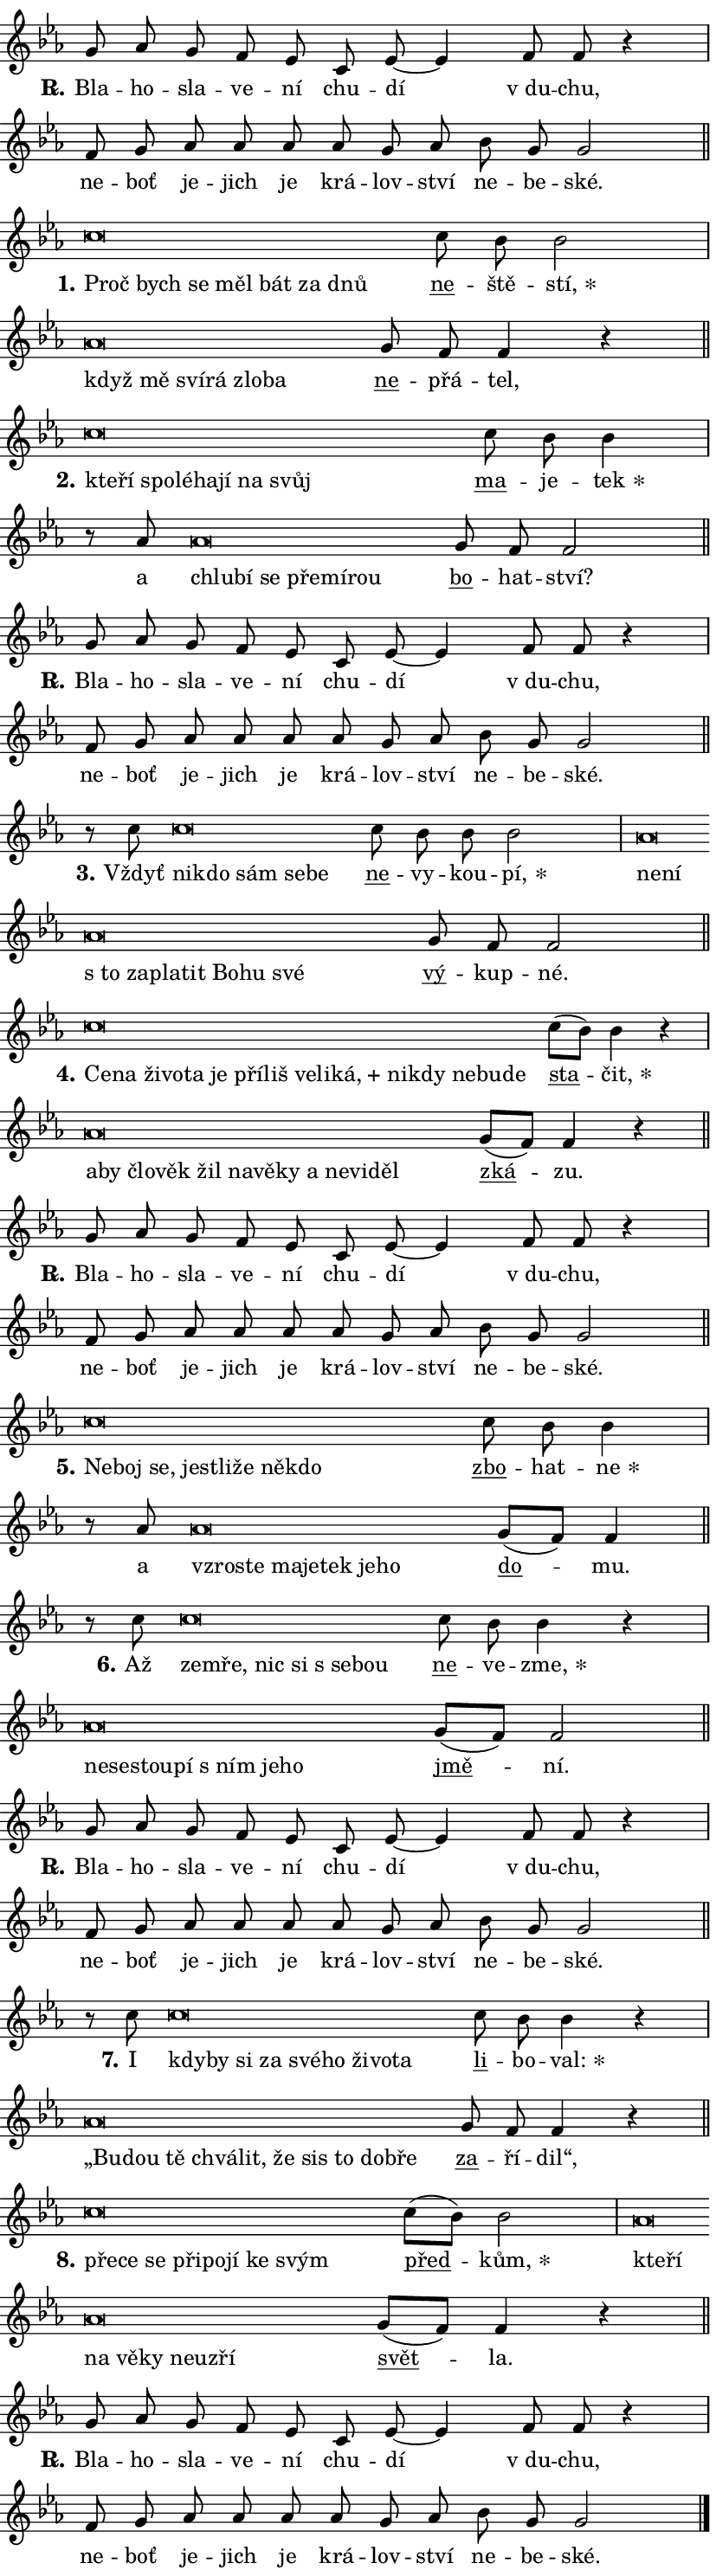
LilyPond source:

\version "2.24.0"
\header { tagline = "" }
\paper {
  indent = 0\cm
  top-margin = 0\cm
  right-margin = 0.13\cm % to fit lyric hyphens
  bottom-margin = 0\cm
  left-margin = 0\cm
  paper-width = 14\cm
  page-breaking = #ly:one-page-breaking
  system-system-spacing.basic-distance = #11
  score-system-spacing.basic-distance = #11
  ragged-last = ##f
}


%% Author: Thomas Morley
%% https://lists.gnu.org/archive/html/lilypond-user/2020-05/msg00002.html
#(define (line-position grob)
"Returns position of @var[grob} in current system:
   @code{'start}, if at first time-step
   @code{'end}, if at last time-step
   @code{'middle} otherwise
"
  (let* ((col (ly:item-get-column grob))
         (ln (ly:grob-object col 'left-neighbor))
         (rn (ly:grob-object col 'right-neighbor))
         (col-to-check-left (if (ly:grob? ln) ln col))
         (col-to-check-right (if (ly:grob? rn) rn col))
         (break-dir-left
           (and
             (ly:grob-property col-to-check-left 'non-musical #f)
             (ly:item-break-dir col-to-check-left)))
         (break-dir-right
           (and
             (ly:grob-property col-to-check-right 'non-musical #f)
             (ly:item-break-dir col-to-check-right))))
        (cond ((eqv? 1 break-dir-left) 'start)
              ((eqv? -1 break-dir-right) 'end)
              (else 'middle))))

#(define (tranparent-at-line-position vctor)
  (lambda (grob)
  "Relying on @code{line-position} select the relevant enry from @var{vctor}.
Used to determine transparency,"
    (case (line-position grob)
      ((end) (not (vector-ref vctor 0)))
      ((middle) (not (vector-ref vctor 1)))
      ((start) (not (vector-ref vctor 2))))))

noteHeadBreakVisibility =
#(define-music-function (break-visibility)(vector?)
"Makes @code{NoteHead}s transparent relying on @var{break-visibility}"
#{
  \override NoteHead.transparent =
    #(tranparent-at-line-position break-visibility)
#})

#(define delete-ledgers-for-transparent-note-heads
  (lambda (grob)
    "Reads whether a @code{NoteHead} is transparent.
If so this @code{NoteHead} is removed from @code{'note-heads} from
@var{grob}, which is supposed to be @code{LedgerLineSpanner}.
As a result ledgers are not printed for this @code{NoteHead}"
    (let* ((nhds-array (ly:grob-object grob 'note-heads))
           (nhds-list
             (if (ly:grob-array? nhds-array)
                 (ly:grob-array->list nhds-array)
                 '()))
           ;; Relies on the transparent-property being done before
           ;; Staff.LedgerLineSpanner.after-line-breaking is executed.
           ;; This is fragile ...
           (to-keep
             (remove
               (lambda (nhd)
                 (ly:grob-property nhd 'transparent #f))
               nhds-list)))
      ;; TODO find a better method to iterate over grob-arrays, similiar
      ;; to filter/remove etc for lists
      ;; For now rebuilt from scratch
      (set! (ly:grob-object grob 'note-heads)  '())
      (for-each
        (lambda (nhd)
          (ly:pointer-group-interface::add-grob grob 'note-heads nhd))
        to-keep))))

squashNotes = {
  \override NoteHead.X-extent = #'(-0.2 . 0.2)
  \override NoteHead.Y-extent = #'(-0.75 . 0)
  \override NoteHead.stencil =
    #(lambda (grob)
       (let ((pos (ly:grob-property grob 'staff-position)))
         (begin
           (if (< pos -7) (display "ERROR: Lower brevis then expected\n") (display ""))
           (if (<= pos -6) ly:text-interface::print ly:note-head::print))))
}
unSquashNotes = {
  \revert NoteHead.X-extent
  \revert NoteHead.Y-extent
  \revert NoteHead.stencil
}

hideNotes = \noteHeadBreakVisibility #begin-of-line-visible
unHideNotes = \noteHeadBreakVisibility #all-visible

% work-around for resetting accidentals
% https://lilypond.org/doc/v2.23/Documentation/notation/displaying-rhythms#unmetered-music
cadenzaMeasure = {
  \cadenzaOff
  \partial 1024 s1024
  \cadenzaOn
}

#(define-markup-command (accent layout props text) (markup?)
  "Underline accented syllable"
  (interpret-markup layout props
    #{\markup \override #'(offset . 4.3) \underline { #text }#}))

responsum = \markup \concat {
  "R" \hspace #-1.05 \path #0.1 #'((moveto 0 0.07) (lineto 0.9 0.8)) \hspace #0.05 "."
}

spaceSize = #0.6828661417322834 % exact space size for TeX Gyre Schola

\layout {
  \context {
    \Staff
    \remove "Time_signature_engraver"
    \override LedgerLineSpanner.after-line-breaking = #delete-ledgers-for-transparent-note-heads
  }
  \context {
    \Lyrics {
      \override LyricSpace.minimum-distance = \spaceSize
      \override LyricText.font-name = #"TeX Gyre Schola"
      \override LyricText.font-size = 1
      \override StanzaNumber.font-name = #"TeX Gyre Schola Bold"
      \override StanzaNumber.font-size = 1
    }
  }
  \context {
    \Score 
    \override NoteHead.text =
      #(lambda (grob) 
        (let ((pos (ly:grob-property grob 'staff-position)))
          #{\markup {
            \combine
              \halign #-0.55 \raise #(if (= pos -6) 0 0.5) \override #'(thickness . 2) \draw-line #'(3.2 . 0)
              \musicglyph "noteheads.sM1"
          }#}))
  }
}

% magnetic-lyrics.ily
%
%   written by
%     Jean Abou Samra <jean@abou-samra.fr>
%     Werner Lemberg <wl@gnu.org>
%
%   adapted by
%     Jiri Hon <jiri.hon@gmail.com>
%
% Version 2022-Apr-15

% https://www.mail-archive.com/lilypond-user@gnu.org/msg149350.html

#(define (Left_hyphen_pointer_engraver context)
   "Collect syllable-hyphen-syllable occurrences in lyrics and store
them in properties.  This engraver only looks to the left.  For
example, if the lyrics input is @code{foo -- bar}, it does the
following.

@itemize @bullet
@item
Set the @code{text} property of the @code{LyricHyphen} grob between
@q{foo} and @q{bar} to @code{foo}.

@item
Set the @code{left-hyphen} property of the @code{LyricText} grob with
text @q{foo} to the @code{LyricHyphen} grob between @q{foo} and
@q{bar}.
@end itemize

Use this auxiliary engraver in combination with the
@code{lyric-@/text::@/apply-@/magnetic-@/offset!} hook."
   (let ((hyphen #f)
         (text #f))
     (make-engraver
      (acknowledgers
       ((lyric-syllable-interface engraver grob source-engraver)
        (set! text grob)))
      (end-acknowledgers
       ((lyric-hyphen-interface engraver grob source-engraver)
        ;(when (not (grob::has-interface grob 'lyric-space-interface))
          (set! hyphen grob)));)
      ((stop-translation-timestep engraver)
       (when (and text hyphen)
         (ly:grob-set-object! text 'left-hyphen hyphen))
       (set! text #f)
       (set! hyphen #f)))))

#(define (lyric-text::apply-magnetic-offset! grob)
   "If the space between two syllables is less than the value in
property @code{LyricText@/.details@/.squash-threshold}, move the right
syllable to the left so that it gets concatenated with the left
syllable.

Use this function as a hook for
@code{LyricText@/.after-@/line-@/breaking} if the
@code{Left_@/hyphen_@/pointer_@/engraver} is active."
   (let ((hyphen (ly:grob-object grob 'left-hyphen #f)))
     (when hyphen
       (let ((left-text (ly:spanner-bound hyphen LEFT)))
         (when (grob::has-interface left-text 'lyric-syllable-interface)
           (let* ((common (ly:grob-common-refpoint grob left-text X))
                  (this-x-ext (ly:grob-extent grob common X))
                  (left-x-ext
                   (begin
                     ;; Trigger magnetism for left-text.
                     (ly:grob-property left-text 'after-line-breaking)
                     (ly:grob-extent left-text common X)))
                  ;; `delta` is the gap width between two syllables.
                  (delta (- (interval-start this-x-ext)
                            (interval-end left-x-ext)))
                  (details (ly:grob-property grob 'details))
                  (threshold (assoc-get 'squash-threshold details 0.2)))
             (when (< delta threshold)
               (let* (;; We have to manipulate the input text so that
                      ;; ligatures crossing syllable boundaries are not
                      ;; disabled.  For languages based on the Latin
                      ;; script this is essentially a beautification.
                      ;; However, for non-Western scripts it can be a
                      ;; necessity.
                      (lt (ly:grob-property left-text 'text))
                      (rt (ly:grob-property grob 'text))
                      (is-space (grob::has-interface hyphen 'lyric-space-interface))
                      (space (if is-space " " ""))
                      (extra-delta (if is-space spaceSize 0))
                      ;; Append new syllable.
                      (ltrt-space (if (and (string? lt) (string? rt))
                                (string-append lt space rt)
                                (make-concat-markup (list lt space rt))))
                      ;; Right-align `ltrt` to the right side.
                      (ltrt-space-markup (grob-interpret-markup
                               grob
                               (make-translate-markup
                                (cons (interval-length this-x-ext) 0)
                                (make-right-align-markup ltrt-space)))))
                 (begin
                   ;; Don't print `left-text`.
                   (ly:grob-set-property! left-text 'stencil #f)
                   ;; Set text and stencil (which holds all collected
                   ;; syllables so far) and shift it to the left.
                   (ly:grob-set-property! grob 'text ltrt-space)
                   (ly:grob-set-property! grob 'stencil ltrt-space-markup)
                   (ly:grob-translate-axis! grob (- (- delta extra-delta)) X))))))))))


#(define (lyric-hyphen::displace-bounds-first grob)
   ;; Make very sure this callback isn't triggered too early.
   (let ((left (ly:spanner-bound grob LEFT))
         (right (ly:spanner-bound grob RIGHT)))
     (ly:grob-property left 'after-line-breaking)
     (ly:grob-property right 'after-line-breaking)
     (ly:lyric-hyphen::print grob)))

squashThreshold = #0.4

\layout {
  \context {
    \Lyrics
    \consists #Left_hyphen_pointer_engraver
    \override LyricText.after-line-breaking =
      #lyric-text::apply-magnetic-offset!
    \override LyricHyphen.stencil = #lyric-hyphen::displace-bounds-first
    \override LyricText.details.squash-threshold = \squashThreshold
    \override LyricHyphen.minimum-distance = 0
    \override LyricHyphen.minimum-length = \squashThreshold
  }
}

squashText = \override LyricText.details.squash-threshold = 9999
unSquashText = \override LyricText.details.squash-threshold = \squashThreshold

leftText = \override LyricText.self-alignment-X = #LEFT
unLeftText = \revert LyricText.self-alignment-X

starOffset = #(lambda (grob) 
                (let ((x_offset (ly:self-alignment-interface::aligned-on-x-parent grob)))
                  (if (= x_offset 0) 0 (+ x_offset 1.2))))

star = #(define-music-function (syllable)(string?)
"Append star separator at the end of a syllable"
#{
  \once \override LyricText.X-offset = #starOffset
  \lyricmode { \markup {
    #syllable
    \override #'((font-name . "TeX Gyre Schola Bold")) \hspace #0.2 \lower #0.65 \larger "*"
  } }
#})

starAccent = #(define-music-function (syllable)(string?)
"Append star separator at the end of a syllable and make accent"
#{
  \once \override LyricText.X-offset = #starOffset
  \lyricmode { \markup {
    \accent #syllable
    \override #'((font-name . "TeX Gyre Schola Bold")) \hspace #0.2 \lower #0.65 \larger "*"
  } }
#})

breath = #(define-music-function (syllable)(string?)
"Append breathing indicator at the end of a syllable"
#{
  \lyricmode { \markup { #syllable "+" } }
#})

optionalBreath = #(define-music-function (syllable)(string?)
"Append optional breathing indicator at the end of a syllable"
#{
  \lyricmode { \markup { #syllable "(+)" } }
#})


\score {
    <<
        \new Voice = "melody" { \cadenzaOn \key es \major \relative { g'8 as g f es \bar "" c es~ es4 \bar "" f8 f r4 \cadenzaMeasure \bar "|" f8 g \bar "" as as as \bar "" as g as \bar "" bes g g2 \cadenzaMeasure \bar "||" \break } }
        \new Lyrics \lyricsto "melody" { \lyricmode { \set stanza = \responsum
Bla -- ho -- sla -- ve -- ní chu -- dí "v du" -- chu, ne -- boť je -- jich je krá -- lov -- ství ne -- be -- ské. } }
    >>
    \layout {}
}

\score {
    <<
        \new Voice = "melody" { \cadenzaOn \key es \major \relative { \squashNotes c''\breve*1/16 \hideNotes \breve*1/16 \bar "" \breve*1/16 \bar "" \breve*1/16 \bar "" \breve*1/16 \bar "" \breve*1/16 \breve*1/16 \bar "" \unHideNotes \unSquashNotes \bar "" c8 bes bes2 \cadenzaMeasure \bar "|" \squashNotes as\breve*1/16 \hideNotes \breve*1/16 \bar "" \breve*1/16 \bar "" \breve*1/16 \bar "" \breve*1/16 \breve*1/16 \bar "" \unHideNotes \unSquashNotes \bar "" g8 f f4 r \cadenzaMeasure \bar "||" \break } }
        \new Lyrics \lyricsto "melody" { \lyricmode { \set stanza = "1."
\leftText Proč \squashText bych se měl bát za dnů \unLeftText \unSquashText \markup \accent ne -- ště -- \star stí, \leftText když \squashText mě sví -- rá zlo -- ba \unLeftText \unSquashText \markup \accent ne -- přá -- tel, } }
    >>
    \layout {}
}

\score {
    <<
        \new Voice = "melody" { \cadenzaOn \key es \major \relative { \squashNotes c''\breve*1/16 \hideNotes \breve*1/16 \bar "" \breve*1/16 \bar "" \breve*1/16 \bar "" \breve*1/16 \bar "" \breve*1/16 \bar "" \breve*1/16 \breve*1/16 \bar "" \unHideNotes \unSquashNotes \bar "" c8 bes bes4 \cadenzaMeasure \bar "|" r8 as8 \squashNotes as\breve*1/16 \hideNotes \breve*1/16 \bar "" \breve*1/16 \bar "" \breve*1/16 \bar "" \breve*1/16 \breve*1/16 \bar "" \unHideNotes \unSquashNotes \bar "" g8 f f2 \cadenzaMeasure \bar "||" \break } }
        \new Lyrics \lyricsto "melody" { \lyricmode { \set stanza = "2."
\leftText kte -- \squashText ří spo -- lé -- ha -- jí na svůj \unLeftText \unSquashText \markup \accent ma -- je -- \star tek a \leftText chlu -- \squashText bí se pře -- mí -- rou \unLeftText \unSquashText \markup \accent bo -- hat -- ství? } }
    >>
    \layout {}
}

\score {
    <<
        \new Voice = "melody" { \cadenzaOn \key es \major \relative { g'8 as g f es \bar "" c es~ es4 \bar "" f8 f r4 \cadenzaMeasure \bar "|" f8 g \bar "" as as as \bar "" as g as \bar "" bes g g2 \cadenzaMeasure \bar "||" \break } }
        \new Lyrics \lyricsto "melody" { \lyricmode { \set stanza = \responsum
Bla -- ho -- sla -- ve -- ní chu -- dí "v du" -- chu, ne -- boť je -- jich je krá -- lov -- ství ne -- be -- ské. } }
    >>
    \layout {}
}

\score {
    <<
        \new Voice = "melody" { \cadenzaOn \key es \major \relative { r8 c''8 \squashNotes c\breve*1/16 \hideNotes \breve*1/16 \bar "" \breve*1/16 \bar "" \breve*1/16 \breve*1/16 \bar "" \unHideNotes \unSquashNotes \bar "" c8 bes bes bes2 \cadenzaMeasure \bar "|" \squashNotes as\breve*1/16 \hideNotes \breve*1/16 \bar "" \breve*1/16 \bar "" \breve*1/16 \bar "" \breve*1/16 \bar "" \breve*1/16 \bar "" \breve*1/16 \bar "" \breve*1/16 \breve*1/16 \bar "" \unHideNotes \unSquashNotes \bar "" g8 f f2 \cadenzaMeasure \bar "||" \break } }
        \new Lyrics \lyricsto "melody" { \lyricmode { \set stanza = "3."
Vždyť \leftText ni -- \squashText kdo sám se -- be \unLeftText \unSquashText \markup \accent ne -- vy -- kou -- \star pí, \leftText ne -- \squashText ní "s to" za -- pla -- tit Bo -- hu své \unLeftText \unSquashText \markup \accent vý -- kup -- né. } }
    >>
    \layout {}
}

\score {
    <<
        \new Voice = "melody" { \cadenzaOn \key es \major \relative { \squashNotes c''\breve*1/16 \hideNotes \breve*1/16 \bar "" \breve*1/16 \bar "" \breve*1/16 \bar "" \breve*1/16 \bar "" \breve*1/16 \bar "" \breve*1/16 \bar "" \breve*1/16 \bar "" \breve*1/16 \bar "" \breve*1/16 \bar "" \breve*1/16 \bar "" \breve*1/16 \bar "" \breve*1/16 \bar "" \breve*1/16 \bar "" \breve*1/16 \breve*1/16 \bar "" \unHideNotes \unSquashNotes \bar "" c8[( bes)] bes4 r \cadenzaMeasure \bar "|" \squashNotes as\breve*1/16 \hideNotes \breve*1/16 \bar "" \breve*1/16 \bar "" \breve*1/16 \bar "" \breve*1/16 \bar "" \breve*1/16 \bar "" \breve*1/16 \bar "" \breve*1/16 \bar "" \breve*1/16 \bar "" \breve*1/16 \bar "" \breve*1/16 \breve*1/16 \bar "" \unHideNotes \unSquashNotes \bar "" g8[( f)] f4 r \cadenzaMeasure \bar "||" \break } }
        \new Lyrics \lyricsto "melody" { \lyricmode { \set stanza = "4."
\leftText Ce -- \squashText na ži -- vo -- ta je pří -- liš ve -- li -- \breath "ká," ni -- kdy ne -- bu -- de \unLeftText \unSquashText \markup \accent sta -- \star čit, \leftText a -- \squashText by člo -- věk žil na -- vě -- ky a ne -- vi -- děl \unLeftText \unSquashText \markup \accent zká -- zu. } }
    >>
    \layout {}
}

\score {
    <<
        \new Voice = "melody" { \cadenzaOn \key es \major \relative { g'8 as g f es \bar "" c es~ es4 \bar "" f8 f r4 \cadenzaMeasure \bar "|" f8 g \bar "" as as as \bar "" as g as \bar "" bes g g2 \cadenzaMeasure \bar "||" \break } }
        \new Lyrics \lyricsto "melody" { \lyricmode { \set stanza = \responsum
Bla -- ho -- sla -- ve -- ní chu -- dí "v du" -- chu, ne -- boť je -- jich je krá -- lov -- ství ne -- be -- ské. } }
    >>
    \layout {}
}

\score {
    <<
        \new Voice = "melody" { \cadenzaOn \key es \major \relative { \squashNotes c''\breve*1/16 \hideNotes \breve*1/16 \bar "" \breve*1/16 \bar "" \breve*1/16 \bar "" \breve*1/16 \bar "" \breve*1/16 \bar "" \breve*1/16 \breve*1/16 \bar "" \unHideNotes \unSquashNotes \bar "" c8 bes bes4 \cadenzaMeasure \bar "|" r8 as8 \squashNotes as\breve*1/16 \hideNotes \breve*1/16 \bar "" \breve*1/16 \bar "" \breve*1/16 \bar "" \breve*1/16 \bar "" \breve*1/16 \breve*1/16 \bar "" \unHideNotes \unSquashNotes \bar "" g8[( f)] f4 \cadenzaMeasure \bar "||" \break } }
        \new Lyrics \lyricsto "melody" { \lyricmode { \set stanza = "5."
\leftText Ne -- \squashText boj se, je -- stli -- že ně -- kdo \unLeftText \unSquashText \markup \accent zbo -- hat -- \star ne a \leftText vzro -- \squashText ste ma -- je -- tek je -- ho \unLeftText \unSquashText \markup \accent do -- mu. } }
    >>
    \layout {}
}

\score {
    <<
        \new Voice = "melody" { \cadenzaOn \key es \major \relative { r8 c''8 \squashNotes c\breve*1/16 \hideNotes \breve*1/16 \bar "" \breve*1/16 \bar "" \breve*1/16 \bar "" \breve*1/16 \breve*1/16 \bar "" \unHideNotes \unSquashNotes \bar "" c8 bes bes4 r \cadenzaMeasure \bar "|" \squashNotes as\breve*1/16 \hideNotes \breve*1/16 \bar "" \breve*1/16 \bar "" \breve*1/16 \bar "" \breve*1/16 \bar "" \breve*1/16 \breve*1/16 \bar "" \unHideNotes \unSquashNotes \bar "" g8[( f)] f2 \cadenzaMeasure \bar "||" \break } }
        \new Lyrics \lyricsto "melody" { \lyricmode { \set stanza = "6."
Až \leftText ze -- \squashText mře, nic si "s se" -- bou \unLeftText \unSquashText \markup \accent ne -- ve -- \star zme, \leftText ne -- \squashText se -- stou -- pí "s ním" je -- ho \unLeftText \unSquashText \markup \accent jmě -- ní. } }
    >>
    \layout {}
}

\score {
    <<
        \new Voice = "melody" { \cadenzaOn \key es \major \relative { g'8 as g f es \bar "" c es~ es4 \bar "" f8 f r4 \cadenzaMeasure \bar "|" f8 g \bar "" as as as \bar "" as g as \bar "" bes g g2 \cadenzaMeasure \bar "||" \break } }
        \new Lyrics \lyricsto "melody" { \lyricmode { \set stanza = \responsum
Bla -- ho -- sla -- ve -- ní chu -- dí "v du" -- chu, ne -- boť je -- jich je krá -- lov -- ství ne -- be -- ské. } }
    >>
    \layout {}
}

\score {
    <<
        \new Voice = "melody" { \cadenzaOn \key es \major \relative { r8 c''8 \squashNotes c\breve*1/16 \hideNotes \breve*1/16 \bar "" \breve*1/16 \bar "" \breve*1/16 \bar "" \breve*1/16 \bar "" \breve*1/16 \bar "" \breve*1/16 \bar "" \breve*1/16 \breve*1/16 \bar "" \unHideNotes \unSquashNotes \bar "" c8 bes bes4 r \cadenzaMeasure \bar "|" \squashNotes as\breve*1/16 \hideNotes \breve*1/16 \bar "" \breve*1/16 \bar "" \breve*1/16 \bar "" \breve*1/16 \bar "" \breve*1/16 \bar "" \breve*1/16 \bar "" \breve*1/16 \bar "" \breve*1/16 \breve*1/16 \bar "" \unHideNotes \unSquashNotes \bar "" g8 f f4 r \cadenzaMeasure \bar "||" \break } }
        \new Lyrics \lyricsto "melody" { \lyricmode { \set stanza = "7."
I \leftText kdy -- \squashText by si za své -- ho ži -- vo -- ta \unLeftText \unSquashText \markup \accent li -- bo -- \star val: \leftText „Bu -- \squashText dou tě chvá -- lit, že sis to dob -- ře \unLeftText \unSquashText \markup \accent za -- ří -- dil“, } }
    >>
    \layout {}
}

\score {
    <<
        \new Voice = "melody" { \cadenzaOn \key es \major \relative { \squashNotes c''\breve*1/16 \hideNotes \breve*1/16 \bar "" \breve*1/16 \bar "" \breve*1/16 \bar "" \breve*1/16 \bar "" \breve*1/16 \bar "" \breve*1/16 \breve*1/16 \bar "" \unHideNotes \unSquashNotes \bar "" c8[( bes)] bes2 \cadenzaMeasure \bar "|" \squashNotes as\breve*1/16 \hideNotes \breve*1/16 \bar "" \breve*1/16 \bar "" \breve*1/16 \bar "" \breve*1/16 \bar "" \breve*1/16 \bar "" \breve*1/16 \breve*1/16 \bar "" \unHideNotes \unSquashNotes \bar "" g8[( f)] f4 r \cadenzaMeasure \bar "||" \break } }
        \new Lyrics \lyricsto "melody" { \lyricmode { \set stanza = "8."
\leftText pře -- \squashText ce se při -- po -- jí ke svým \unLeftText \unSquashText \markup \accent před -- \star kům, \leftText kte -- \squashText ří na vě -- ky ne -- u -- zří \unLeftText \unSquashText \markup \accent svět -- la. } }
    >>
    \layout {}
}

\score {
    <<
        \new Voice = "melody" { \cadenzaOn \key es \major \relative { g'8 as g f es \bar "" c es~ es4 \bar "" f8 f r4 \cadenzaMeasure \bar "|" f8 g \bar "" as as as \bar "" as g as \bar "" bes g g2 \cadenzaMeasure \bar "||" \break } \bar "|." }
        \new Lyrics \lyricsto "melody" { \lyricmode { \set stanza = \responsum
Bla -- ho -- sla -- ve -- ní chu -- dí "v du" -- chu, ne -- boť je -- jich je krá -- lov -- ství ne -- be -- ské. } }
    >>
    \layout {}
}
